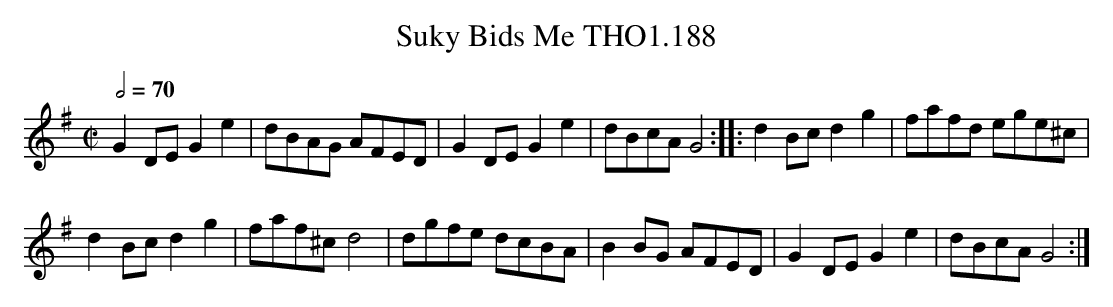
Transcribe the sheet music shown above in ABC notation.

X:1
T:Suky Bids Me THO1.188
M:C|
L:1/8
Q:1/2=70
K:G
G2 DE G2e2|dBAG AFED|G2 DE G2e2|\
dBcA G4::d2 Bc d2g2|fafd ege^c|
d2 Bc d2g2|faf^c d4|dgfe dcBA|\
B2 BG AFED|G2 DE G2e2|dBcA G4:|
